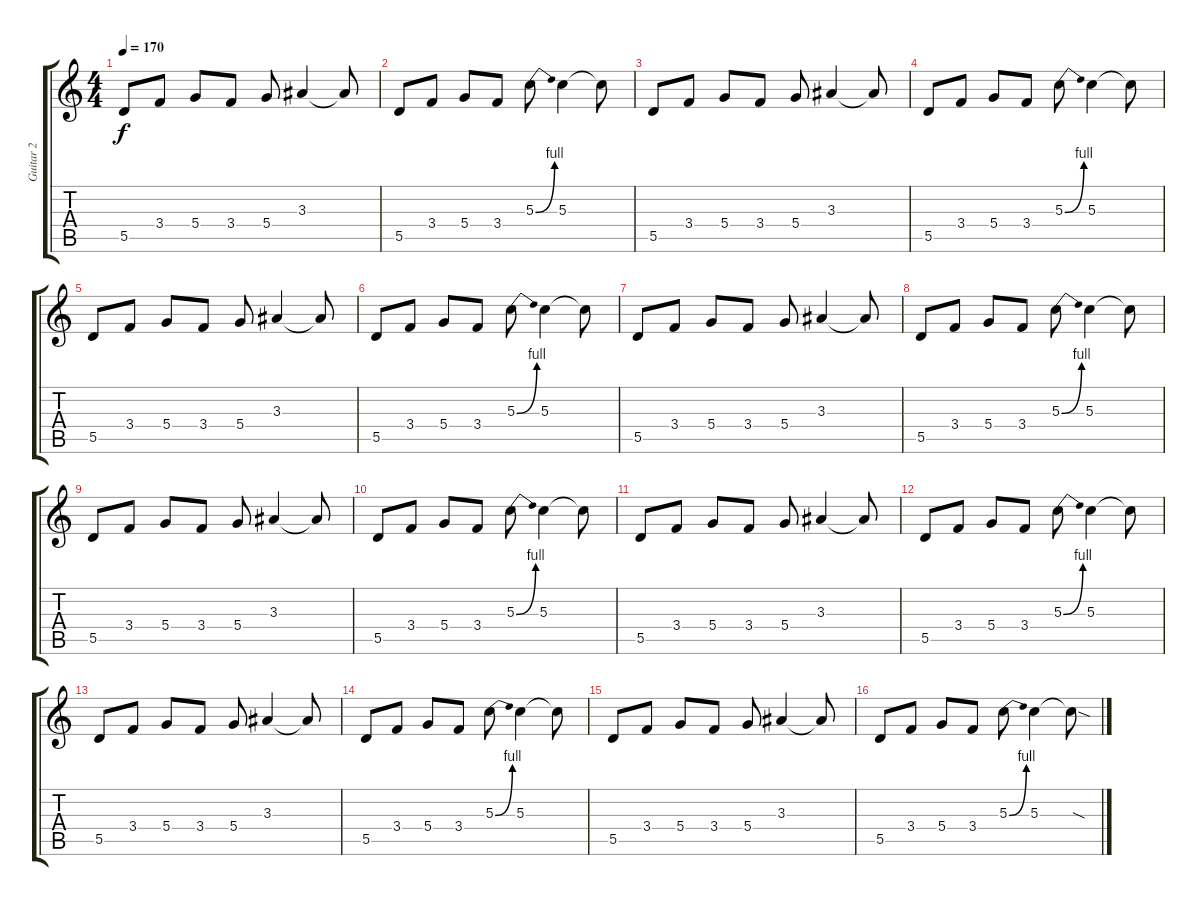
\track ("Guitar 2" "Guitar 2") {instrument overdrivenguitar}
\staff {score tabs}
\tuning (E4 B3 G3 D3 A2 E2) {hide}
\ts (4 4)
\tempo 170
\clef g2
\ks c
5.5.8{dy f} 3.4.8 5.4.8 3.4.8 5.4.8 3.3.4 3.3{t}.8 |
5.5.8 3.4.8 5.4.8 3.4.8 5.3{be (bend 0 0 60 4)}.8 5.3.4 5.3{t}.8 |
5.5.8 3.4.8 5.4.8 3.4.8 5.4.8 3.3.4 3.3{t}.8 |
5.5.8 3.4.8 5.4.8 3.4.8 5.3{be (bend 0 0 60 4)}.8 5.3.4 5.3{t}.8 |
5.5.8 3.4.8 5.4.8 3.4.8 5.4.8 3.3.4 3.3{t}.8 |
5.5.8 3.4.8 5.4.8 3.4.8 5.3{be (bend 0 0 60 4)}.8 5.3.4 5.3{t}.8 |
5.5.8 3.4.8 5.4.8 3.4.8 5.4.8 3.3.4 3.3{t}.8 |
5.5.8 3.4.8 5.4.8 3.4.8 5.3{be (bend 0 0 60 4)}.8 5.3.4 5.3{t}.8 |
5.5.8 3.4.8 5.4.8 3.4.8 5.4.8 3.3.4 3.3{t}.8 |
5.5.8 3.4.8 5.4.8 3.4.8 5.3{be (bend 0 0 60 4)}.8 5.3.4 5.3{t}.8 |
5.5.8 3.4.8 5.4.8 3.4.8 5.4.8 3.3.4 3.3{t}.8 |
5.5.8 3.4.8 5.4.8 3.4.8 5.3{be (bend 0 0 60 4)}.8 5.3.4 5.3{t}.8 |
5.5.8 3.4.8 5.4.8 3.4.8 5.4.8 3.3.4 3.3{t}.8 |
5.5.8 3.4.8 5.4.8 3.4.8 5.3{be (bend 0 0 60 4)}.8 5.3.4 5.3{t}.8 |
5.5.8 3.4.8 5.4.8 3.4.8 5.4.8 3.3.4 3.3{t}.8 |
5.5.8 3.4.8 5.4.8 3.4.8 5.3{be (bend 0 0 60 4)}.8 5.3.4 5.3{sod t}.8
